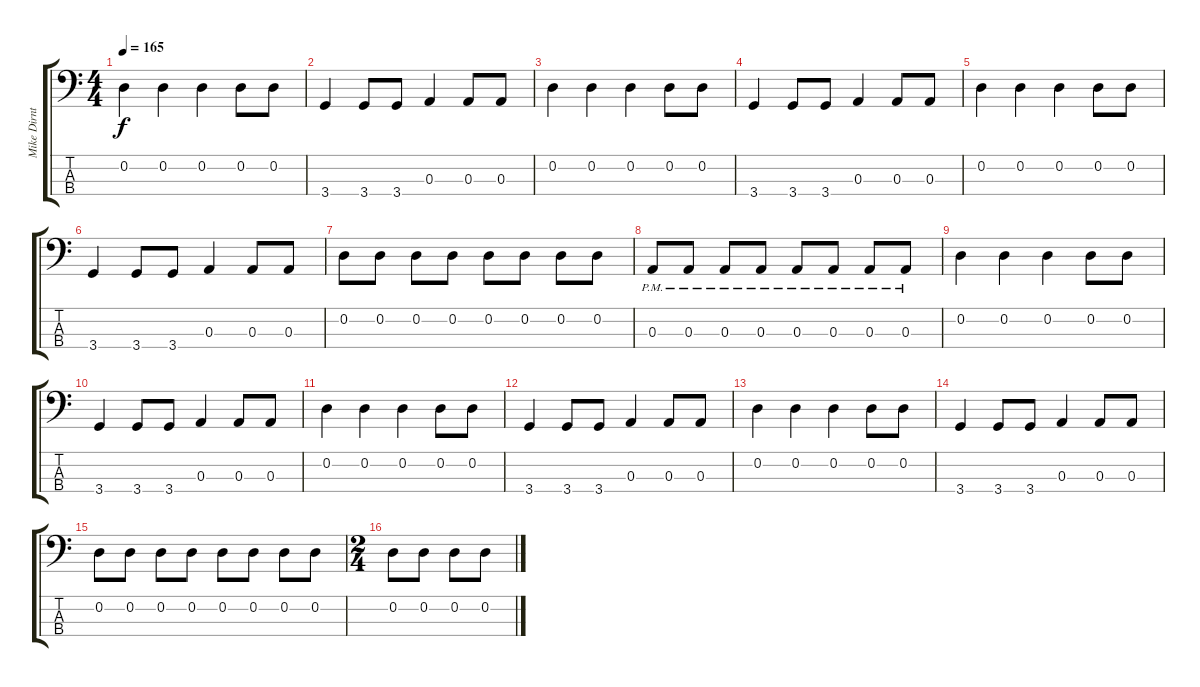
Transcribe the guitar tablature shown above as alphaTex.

\track ("Mike Dirnt (Bass)" "Mike Dirnt") {instrument electricbassfinger}
\staff {score tabs}
\tuning (G2 D2 A1 E1) {hide}
\ts (4 4)
\tempo 165
\clef f4
\ks c
0.2.4{dy f} 0.2.4 0.2.4 0.2.8 0.2.8 |
3.4.4 3.4.8 3.4.8 0.3.4 0.3.8 0.3.8 |
0.2.4 0.2.4 0.2.4 0.2.8 0.2.8 |
3.4.4 3.4.8 3.4.8 0.3.4 0.3.8 0.3.8 |
0.2.4 0.2.4 0.2.4 0.2.8 0.2.8 |
3.4.4 3.4.8 3.4.8 0.3.4 0.3.8 0.3.8 |
0.2.8 0.2.8 0.2.8 0.2.8 0.2.8 0.2.8 0.2.8 0.2.8 |
0.3{pm}.8 0.3{pm}.8 0.3{pm}.8 0.3{pm}.8 0.3{pm}.8 0.3{pm}.8 0.3{pm}.8 0.3{pm}.8 |
0.2.4 0.2.4 0.2.4 0.2.8 0.2.8 |
3.4.4 3.4.8 3.4.8 0.3.4 0.3.8 0.3.8 |
0.2.4 0.2.4 0.2.4 0.2.8 0.2.8 |
3.4.4 3.4.8 3.4.8 0.3.4 0.3.8 0.3.8 |
0.2.4 0.2.4 0.2.4 0.2.8 0.2.8 |
3.4.4 3.4.8 3.4.8 0.3.4 0.3.8 0.3.8 |
0.2.8 0.2.8 0.2.8 0.2.8 0.2.8 0.2.8 0.2.8 0.2.8 |
\ts (2 4)
0.2.8 0.2.8 0.2.8 0.2.8
